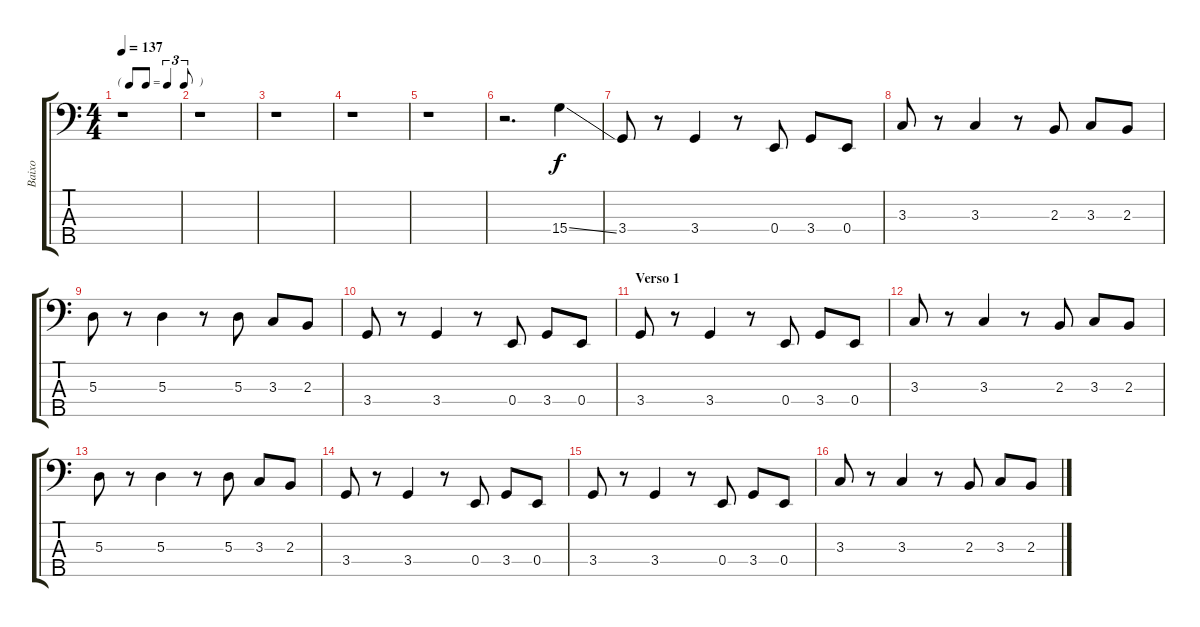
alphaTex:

\track ("Baixo" "Baixo") {instrument fretlessbass}
\staff {score tabs}
\tuning (G2 D2 A1 E1 B0) {hide}
\ts (4 4)
\tf triplet8th
\tempo 137
\clef f4
\ks c
r.1{dy f instrument fretlessbass} |
r.1 |
r.1 |
r.1 |
r.1 |
r.2{d} 15.4{ss}.4 |
3.4.8 r.8 3.4.4 r.8 0.4.8 3.4.8 0.4.8 |
3.3.8 r.8 3.3.4 r.8 2.3.8 3.3.8 2.3.8 |
5.3.8 r.8 5.3.4 r.8 5.3.8 3.3.8 2.3.8 |
3.4.8 r.8 3.4.4 r.8 0.4.8 3.4.8 0.4.8 |
\section ("" "Verso 1")
3.4.8 r.8 3.4.4 r.8 0.4.8 3.4.8 0.4.8 |
3.3.8 r.8 3.3.4 r.8 2.3.8 3.3.8 2.3.8 |
5.3.8 r.8 5.3.4 r.8 5.3.8 3.3.8 2.3.8 |
3.4.8 r.8 3.4.4 r.8 0.4.8 3.4.8 0.4.8 |
3.4.8 r.8 3.4.4 r.8 0.4.8 3.4.8 0.4.8 |
3.3.8 r.8 3.3.4 r.8 2.3.8 3.3.8 2.3.8
